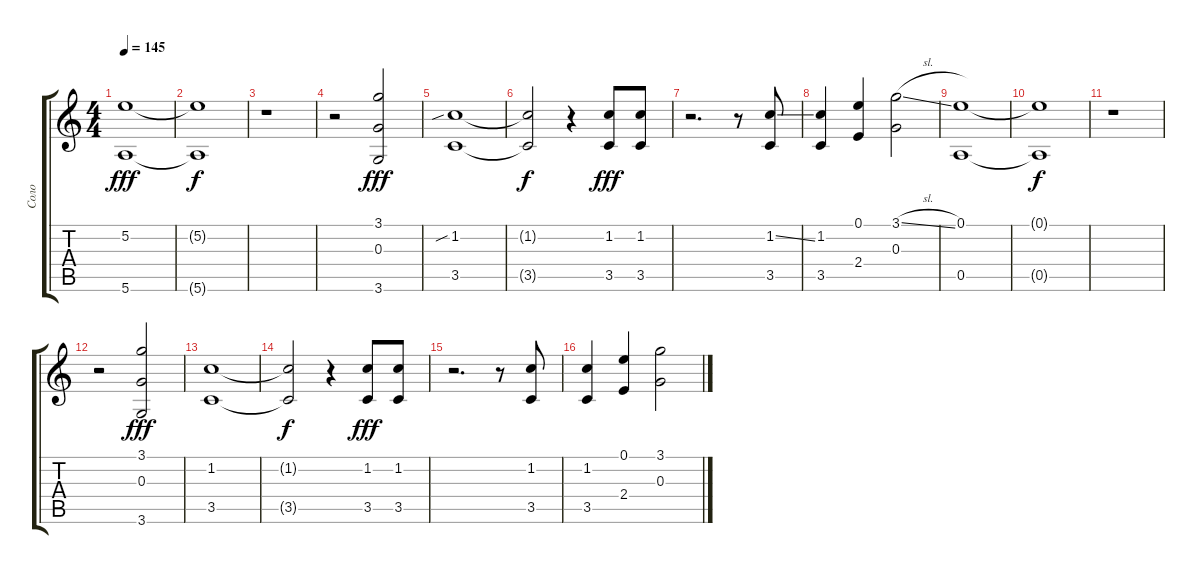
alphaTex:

\track ("Соло" "Соло") {instrument distortionguitar}
\staff {score tabs}
\tuning (E4 B3 G3 D3 A2 E2) {hide}
\ts (4 4)
\tempo 145
\clef g2
\ks c
(5.2 5.6).1{dy fff} |
(5.2{t} 5.6{t}).1{dy f} |
r.1 |
r.2 (3.1 0.3 3.6).2{dy fff volume 11} |
(1.2{sib} 3.5).1 |
(1.2{t} 3.5{t}).2{dy f} r.4 (1.2 3.5).8{dy fff} (1.2 3.5).8 |
r.2{d} r.8 (1.2{ss} 3.5).8 |
(1.2 3.5).4 (0.1 2.4).4 (3.1{sl} 0.3).2 |
(0.1 0.5).1 |
(0.1{t} 0.5{t}).1{dy f} |
r.1 |
r.2 (3.1 0.3 3.6).2{dy fff volume 11} |
(1.2 3.5).1 |
(1.2{t} 3.5{t}).2{dy f} r.4 (1.2 3.5).8{dy fff} (1.2 3.5).8 |
r.2{d} r.8 (1.2 3.5).8 |
(1.2 3.5).4 (0.1 2.4).4 (3.1 0.3).2
